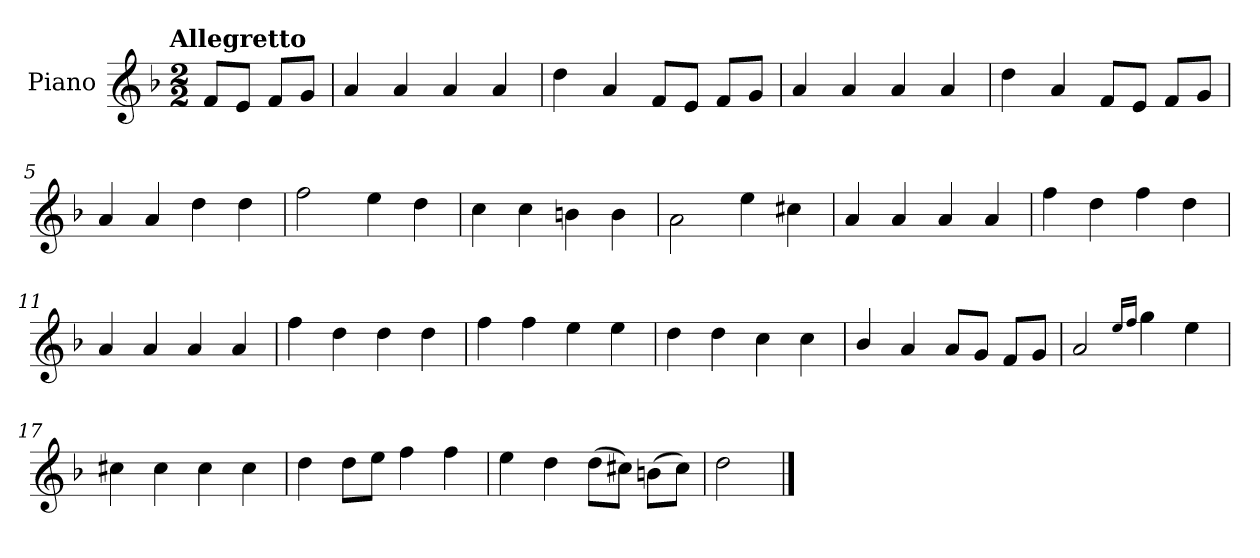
**kern
*part1
*staff1
*I"Piano
*I'Pno.
*clefG2
*k[b-]
!!LO:TX:omd:t=Allegretto
*M2/2
*MM116
=
8f/L
8e/J
8f/L
8g/J
=1
4a/
4a/
4a/
4a/
=2
4dd\
4a/
8f/L
8e/J
8f/L
8g/J
=3
4a/
4a/
4a/
4a/
!!LO:LB:g=z
=4
4dd\
4a/
8f/L
8e/J
8f/L
8g/J
=5
4a/
4a/
4dd\
4dd\
=6
2ff\
4ee\
4dd\
=7
4cc\
4cc\
4bn\
4b\
=8
2a\
4ee\
4cc#X\
=9
4a/
4a/
4a/
4a/
!!LO:LB:g=z
=10
4ff\
4dd\
4ff\
4dd\
=11
4a/
4a/
4a/
4a/
=12
4ff\
4dd\
4dd\
4dd\
=13
4ff\
4ff\
4ee\
4ee\
=14
4dd\
4dd\
4cc\
4cc\
=15
4b-/
4a/
8a/L
8g/J
8f/L
8g/J
!!LO:LB:g=z
=16
2a/
16qqee/LL
16qqff/JJ
4gg\
4ee\
=17
4cc#X\
4cc#\
4cc#\
4cc#\
=18
4dd\
8dd\L
8ee\J
4ff\
4ff\
=19
4ee\
4dd\
(>8dd\L
8cc#X\J)
(>8bn\L
8cc#\J)
=20
2dd\
==
*-
